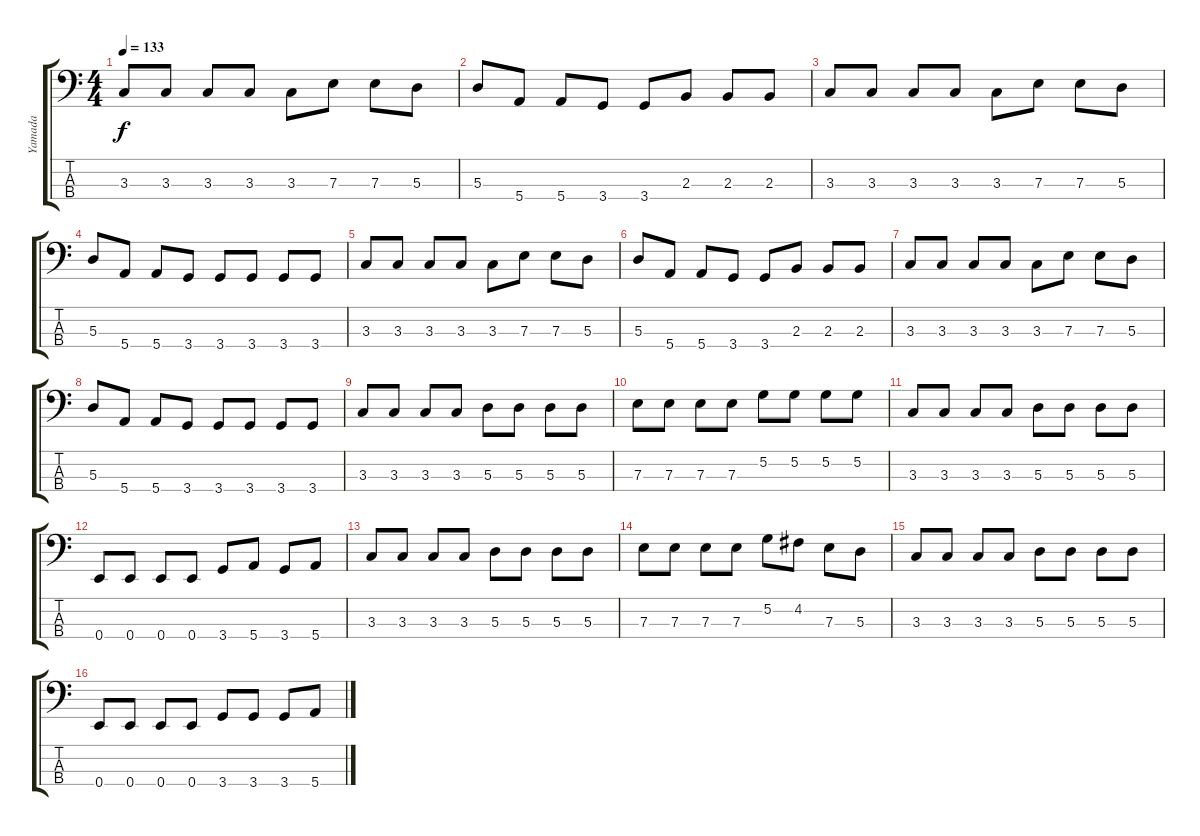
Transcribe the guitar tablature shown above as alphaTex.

\track ("Yamada" "Yamada") {instrument electricbasspick}
\staff {score tabs}
\tuning (G2 D2 A1 E1) {hide}
\ts (4 4)
\tempo 133
\clef f4
\ks c
3.3.8{dy f} 3.3.8 3.3.8 3.3.8 3.3.8 7.3.8 7.3.8 5.3.8 |
5.3.8 5.4.8 5.4.8 3.4.8 3.4.8 2.3.8 2.3.8 2.3.8 |
3.3.8 3.3.8 3.3.8 3.3.8 3.3.8 7.3.8 7.3.8 5.3.8 |
5.3.8 5.4.8 5.4.8 3.4.8 3.4.8 3.4.8 3.4.8 3.4.8 |
3.3.8 3.3.8 3.3.8 3.3.8 3.3.8 7.3.8 7.3.8 5.3.8 |
5.3.8 5.4.8 5.4.8 3.4.8 3.4.8 2.3.8 2.3.8 2.3.8 |
3.3.8 3.3.8 3.3.8 3.3.8 3.3.8 7.3.8 7.3.8 5.3.8 |
5.3.8 5.4.8 5.4.8 3.4.8 3.4.8 3.4.8 3.4.8 3.4.8 |
3.3.8 3.3.8 3.3.8 3.3.8 5.3.8 5.3.8 5.3.8 5.3.8 |
7.3.8 7.3.8 7.3.8 7.3.8 5.2.8 5.2.8 5.2.8 5.2.8 |
3.3.8 3.3.8 3.3.8 3.3.8 5.3.8 5.3.8 5.3.8 5.3.8 |
0.4.8 0.4.8 0.4.8 0.4.8 3.4.8 5.4.8 3.4.8 5.4.8 |
3.3.8 3.3.8 3.3.8 3.3.8 5.3.8 5.3.8 5.3.8 5.3.8 |
7.3.8 7.3.8 7.3.8 7.3.8 5.2.8 4.2.8 7.3.8 5.3.8 |
3.3.8 3.3.8 3.3.8 3.3.8 5.3.8 5.3.8 5.3.8 5.3.8 |
0.4.8 0.4.8 0.4.8 0.4.8 3.4.8 3.4.8 3.4.8 5.4.8
